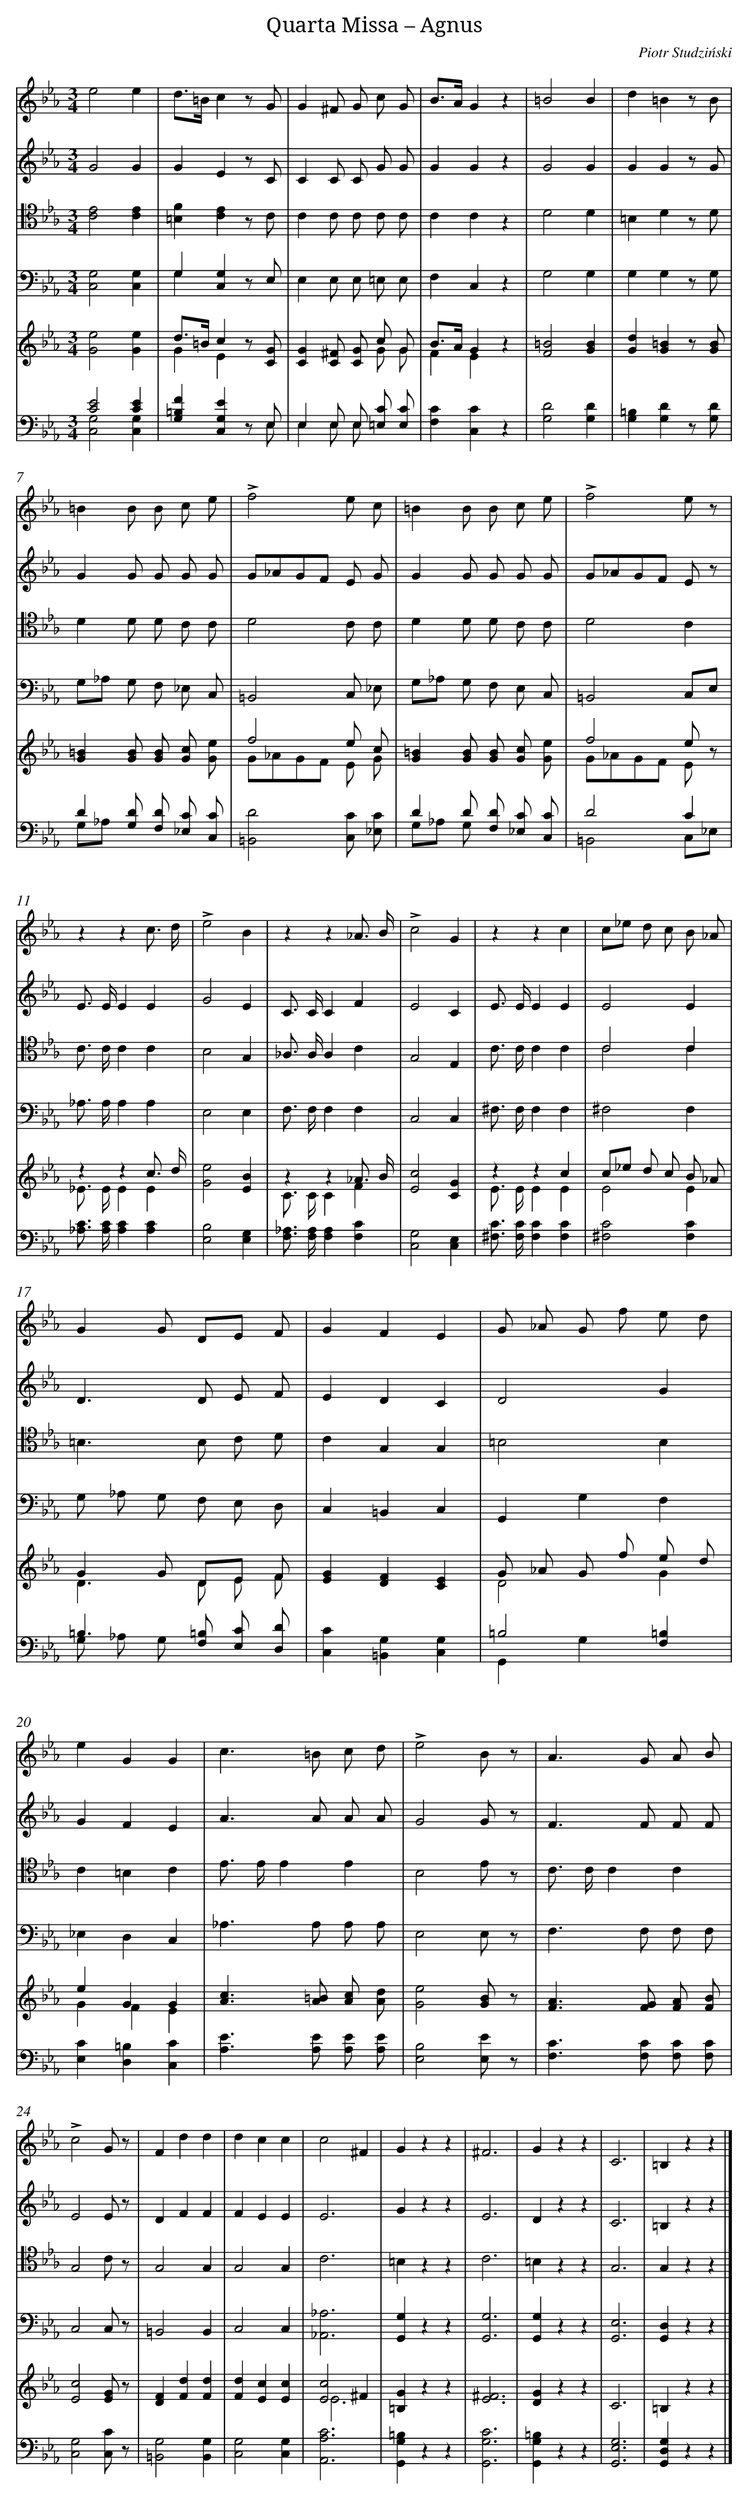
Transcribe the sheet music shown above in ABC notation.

X:1
T: Quarta Missa – Agnus
C: Piotr Studziński
L: 1/4
M: 3/4
V: 1 clef=treble
V: 2 clef=treble
V: 3 clef=tenor
V: 4 clef=bass
V: 5 clef=treble
V: 6 clef=bass
K: Eb
[V:1] e2e |
[V:2] G2G |
[V:3] [C2E2][CE] |
[V:4] [G,2C,2][G,C,] & x3 |
[V:5] [e2G2][eG] |
[V:6] [C2E2][CE] & [C,2G,2][C,G,] |
[V:1] d/>=B/cz/ G/ |
[V:2] GEz/ C/ |
[V:3] [=B,F][CE]z/ C/ |
[V:4] G,[G,C,]z/ E,/ & G,xx |
[V:5] d/>=B/cz/ [G/C/] & GEx |
[V:6] [=B,FG,][EC,G,]z/ E,/ & x2x/ E,/ |
[V:1] G^F/ G/ c/ G/ |
[V:2] CC/ C/ G/ G/ |
[V:3] CC/ C/ C/ C/ |
[V:4] E,E,/ E,/ =E,/ E,/ |
[V:5] [GC][^F/C/] [G/C/] c/ G/ & x2G/ G/ |
[V:6] E,E,/ E,/ [C/=E,/] [C/E,/] & E,E,/ E,/x |
[V:1] B/>A/Gz |
[V:2] GGz |
[V:3] CCz |
[V:4] F,C,z |
[V:5] B/>A/Gz & FEx |
[V:6] [CF,][CC,]z |
[V:1] =B2B |
[V:2] G2G |
[V:3] D2D |
[V:4] G,2G, |
[V:5] [=B2F2][BG] |
[V:6] [D2G,2][DG,] |
[V:1] d=Bz/ B/ |
[V:2] GGz/ G/ |
[V:3] =B,Dz/ D/ |
[V:4] G,G,z/ G,/ |
[V:5] [dG][=BG]z/ [B/G/] |
[V:6] [=B,G,][DG,]z/ [D/G,/] |
[V:1] =BB/ B/ c/ e/ |
[V:2] GG/ G/ G/ G/ |
[V:3] DD/ D/ C/ C/ |
[V:4] G,/_A,/ G,/ F,/ _E,/ C,/ |
[V:5] [=BG][B/G/] [B/G/] [c/G/] [e/G/] |
[V:6] D[D/G,/] [D/F,/] [C/_E,/] [C/C,/] & G,/_A,/x2 |
[V:1] !accent!f2e/ c/ |
[V:2] G/_A/G/F/ E/ G/ |
[V:3] D2C/ C/ |
[V:4] =B,,2C,/ _E,/ |
[V:5] f2e/ c/ & G/_A/G/F/ E/ G/ |
[V:6] [D2=B,,2][C/C,/] [C/_E,/] |
[V:1] =BB/ B/ c/ e/ |
[V:2] GG/ G/ G/ G/ |
[V:3] DD/ D/ C/ C/ |
[V:4] G,/_A,/ G,/ F,/ E,/ C,/ |
[V:5] [=BG][B/G/] [B/G/] [c/G/] [e/G/] |
[V:6] DD/ [D/F,/] [C/_E,/] [C/C,/] & G,/_A,/ G,/x3/ |
[V:1] !accent!f2e/ z/ |
[V:2] G/_A/G/F/ E/ z/ |
[V:3] D2C |
[V:4] =B,,2C,/E,/ |
[V:5] f2e/ z/ & G/_A/G/F/ E/ x/ |
[V:6] D2C & =B,,2C,/_E,/ |
[V:1] zzc3// d// |
[V:2] E/> E/EE |
[V:3] C/> C/CC |
[V:4] _A,/> A,/A,A, |
[V:5] zzc3// d// & _E/> E/EE |
[V:6] [C/_A,/]> [C/A,/][CA,][CA,] |
[V:1] !accent!e2B |
[V:2] G2E |
[V:3] B,2G, |
[V:4] E,2E, |
[V:5] [e2G2][BE] |
[V:6] [B,2E,2][G,E,] |
[V:1] zz_A3// B// |
[V:2] C/> C/CF |
[V:3] _A,/> A,/A,C |
[V:4] F,/> F,/F,F, |
[V:5] zz_A3// B// & C/> C/CF |
[V:6] [_A,/F,/]> [A,/F,/][A,F,][CF,] |
[V:1] !accent!c2G |
[V:2] E2C |
[V:3] G,2E, |
[V:4] C,2C, |
[V:5] [c2E2][GC] |
[V:6] [G,2C,2][E,C,] |
[V:1] zzc |
[V:2] E/> E/EE |
[V:3] C/> C/CC |
[V:4] ^F,/> F,/F,F, |
[V:5] zzc & E/> E/EE |
[V:6] [C/^F,/]> [C/F,/][CF,][CF,] |
[V:1] c/_e/ d/ c/ B/ _A/ |
[V:2] E2E |
[V:3] C2C & C2C |
[V:4] ^F,2F, |
[V:5] c/_e/ d/ c/ B/ _A/ & E2E |
[V:6] [C2^F,2][CF,] |
[V:1] GG/ D/E/ F/ |
[V:2] D>D E/ F/ |
[V:3] =B,>B, C/ D/ |
[V:4] G,/ _A,/ G,/ F,/ E,/ D,/ |
[V:5] GG/ D/E/ F/ & D>D E/ F/ |
[V:6] =B,>[=B,F,] [C/E,/] [D/D,/] & G,/ _A,/ G,/x3/ |
[V:1] GFE |
[V:2] EDC |
[V:3] CG,G, |
[V:4] C,=B,,C, |
[V:5] [GE][FD][EC] |
[V:6] [CC,][G,=B,,][G,C,] |
[V:1] G/ _A/ G/ f/ e/ d/ |
[V:2] D2G |
[V:3] =B,2B, |
[V:4] G,,G,F, |
[V:5] G/ _A/ G/ f/ e/ d/ & D2G |
[V:6] =B,2[=B,F,] & G,,G,x |
[V:1] eGG |
[V:2] GFE |
[V:3] C=B,C |
[V:4] _E,D,C, |
[V:5] eGG & GFE |
[V:6] [CE,][=B,D,][CC,] |
[V:1] c>=B c/ d/ |
[V:2] A>A A/ A/ |
[V:3] E/> E/EE |
[V:4] _A,>A, A,/ A,/ |
[V:5] [cA]>[=BA] [c/A/] [d/A/] |
[V:6] [EA,]>[EA,] [E/A,/] [E/A,/] |
[V:1] !accent!e2B/ z/ |
[V:2] G2G/ z/ |
[V:3] B,2E/ z/ |
[V:4] E,2E,/ z/ |
[V:5] [e2G2][B/G/] z/ |
[V:6] [B,2E,2][E/E,/] z/ |
[V:1] A>G A/ B/ |
[V:2] F>F F/ F/ |
[V:3] C/> C/CC |
[V:4] F,>F, F,/ F,/ |
[V:5] [AF]>[GF] [A/F/] [B/F/] |
[V:6] [CF,]>[CF,] [C/F,/] [C/F,/] |
[V:1] !accent!c2G/ z/ |
[V:2] E2E/ z/ |
[V:3] G,2C/ z/ |
[V:4] C,2C,/ z/ |
[V:5] [c2E2][G/E/] z/ |
[V:6] [G,2C,2][C/C,/] z/ |
[V:1] Fdd |
[V:2] DFF |
[V:3] G,2G, |
[V:4] =B,,2B,, |
[V:5] [FD][dF][dF] |
[V:6] [G,2=B,,2][G,B,,] |
[V:1] dcc |
[V:2] FEE |
[V:3] G,2G, |
[V:4] C,2C, |
[V:5] [dF][cE][cE] |
[V:6] [G,2C,2][G,C,] |
[V:1] c2^F |
[V:2] E3 |
[V:3] C3 |
[V:4] [_A,3_A,,3] |
[V:5] [c2E2]^F & E3 |
[V:6] [C3A,,3A,3] |
[V:1] Gzz |
[V:2] Gzz |
[V:3] =B,zz |
[V:4] [G,G,,]zz |
[V:5] [G=B,]zz |
[V:6] [=B,G,,G,]zz |
[V:1] ^F3 |
[V:2] E3 |
[V:3] C3 |
[V:4] [G,3G,,3] |
[V:5] [^F3E3] |
[V:6] [C3G,,3G,3] |
[V:1] Gzz |
[V:2] Dzz |
[V:3] =B,zz |
[V:4] [G,G,,]zz |
[V:5] [GD]zz |
[V:6] [=B,G,,G,]zz |
[V:1] C3 |
[V:2] C3 |
[V:3] G,3 |
[V:4] [E,3G,,3] |
[V:5] C3 |
[V:6] [G,3G,,3E,3] |
[V:1] =B,zz |]
[V:2] =B,zz |]
[V:3] G,zz |]
[V:4] [D,G,,]zz |]
[V:5] =B,zz |]
[V:6] [G,G,,D,]zz |]
